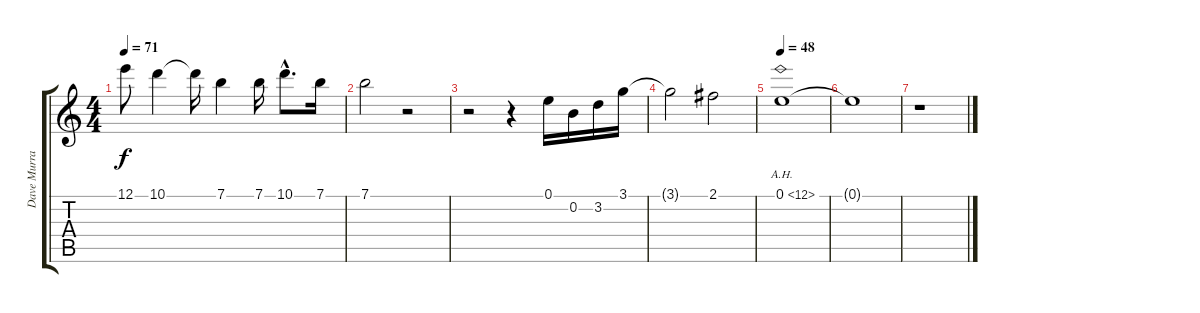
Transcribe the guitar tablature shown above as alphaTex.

\track ("Dave Murray (Riffs and Solo)" "Dave Murra") {instrument overdrivenguitar}
\staff {score tabs}
\tuning (E4 B3 G3 D3 A2 E2) {hide}
\ts (4 4)
\tempo 71
\clef g2
\ks c
12.1.8{dy f} 10.1.4 10.1{t}.16 7.1.4 7.1.16 10.1{hac}.8{d} 7.1.16 |
7.1.2 r.2 |
r.2 r.4 0.1.16 0.2.16 3.2.16 3.1.16 |
3.1{t}.2 2.1.2 |
\tempo 48
0.1{ah 12}.1{volume 0} |
0.1{t}.1 |
r.1
